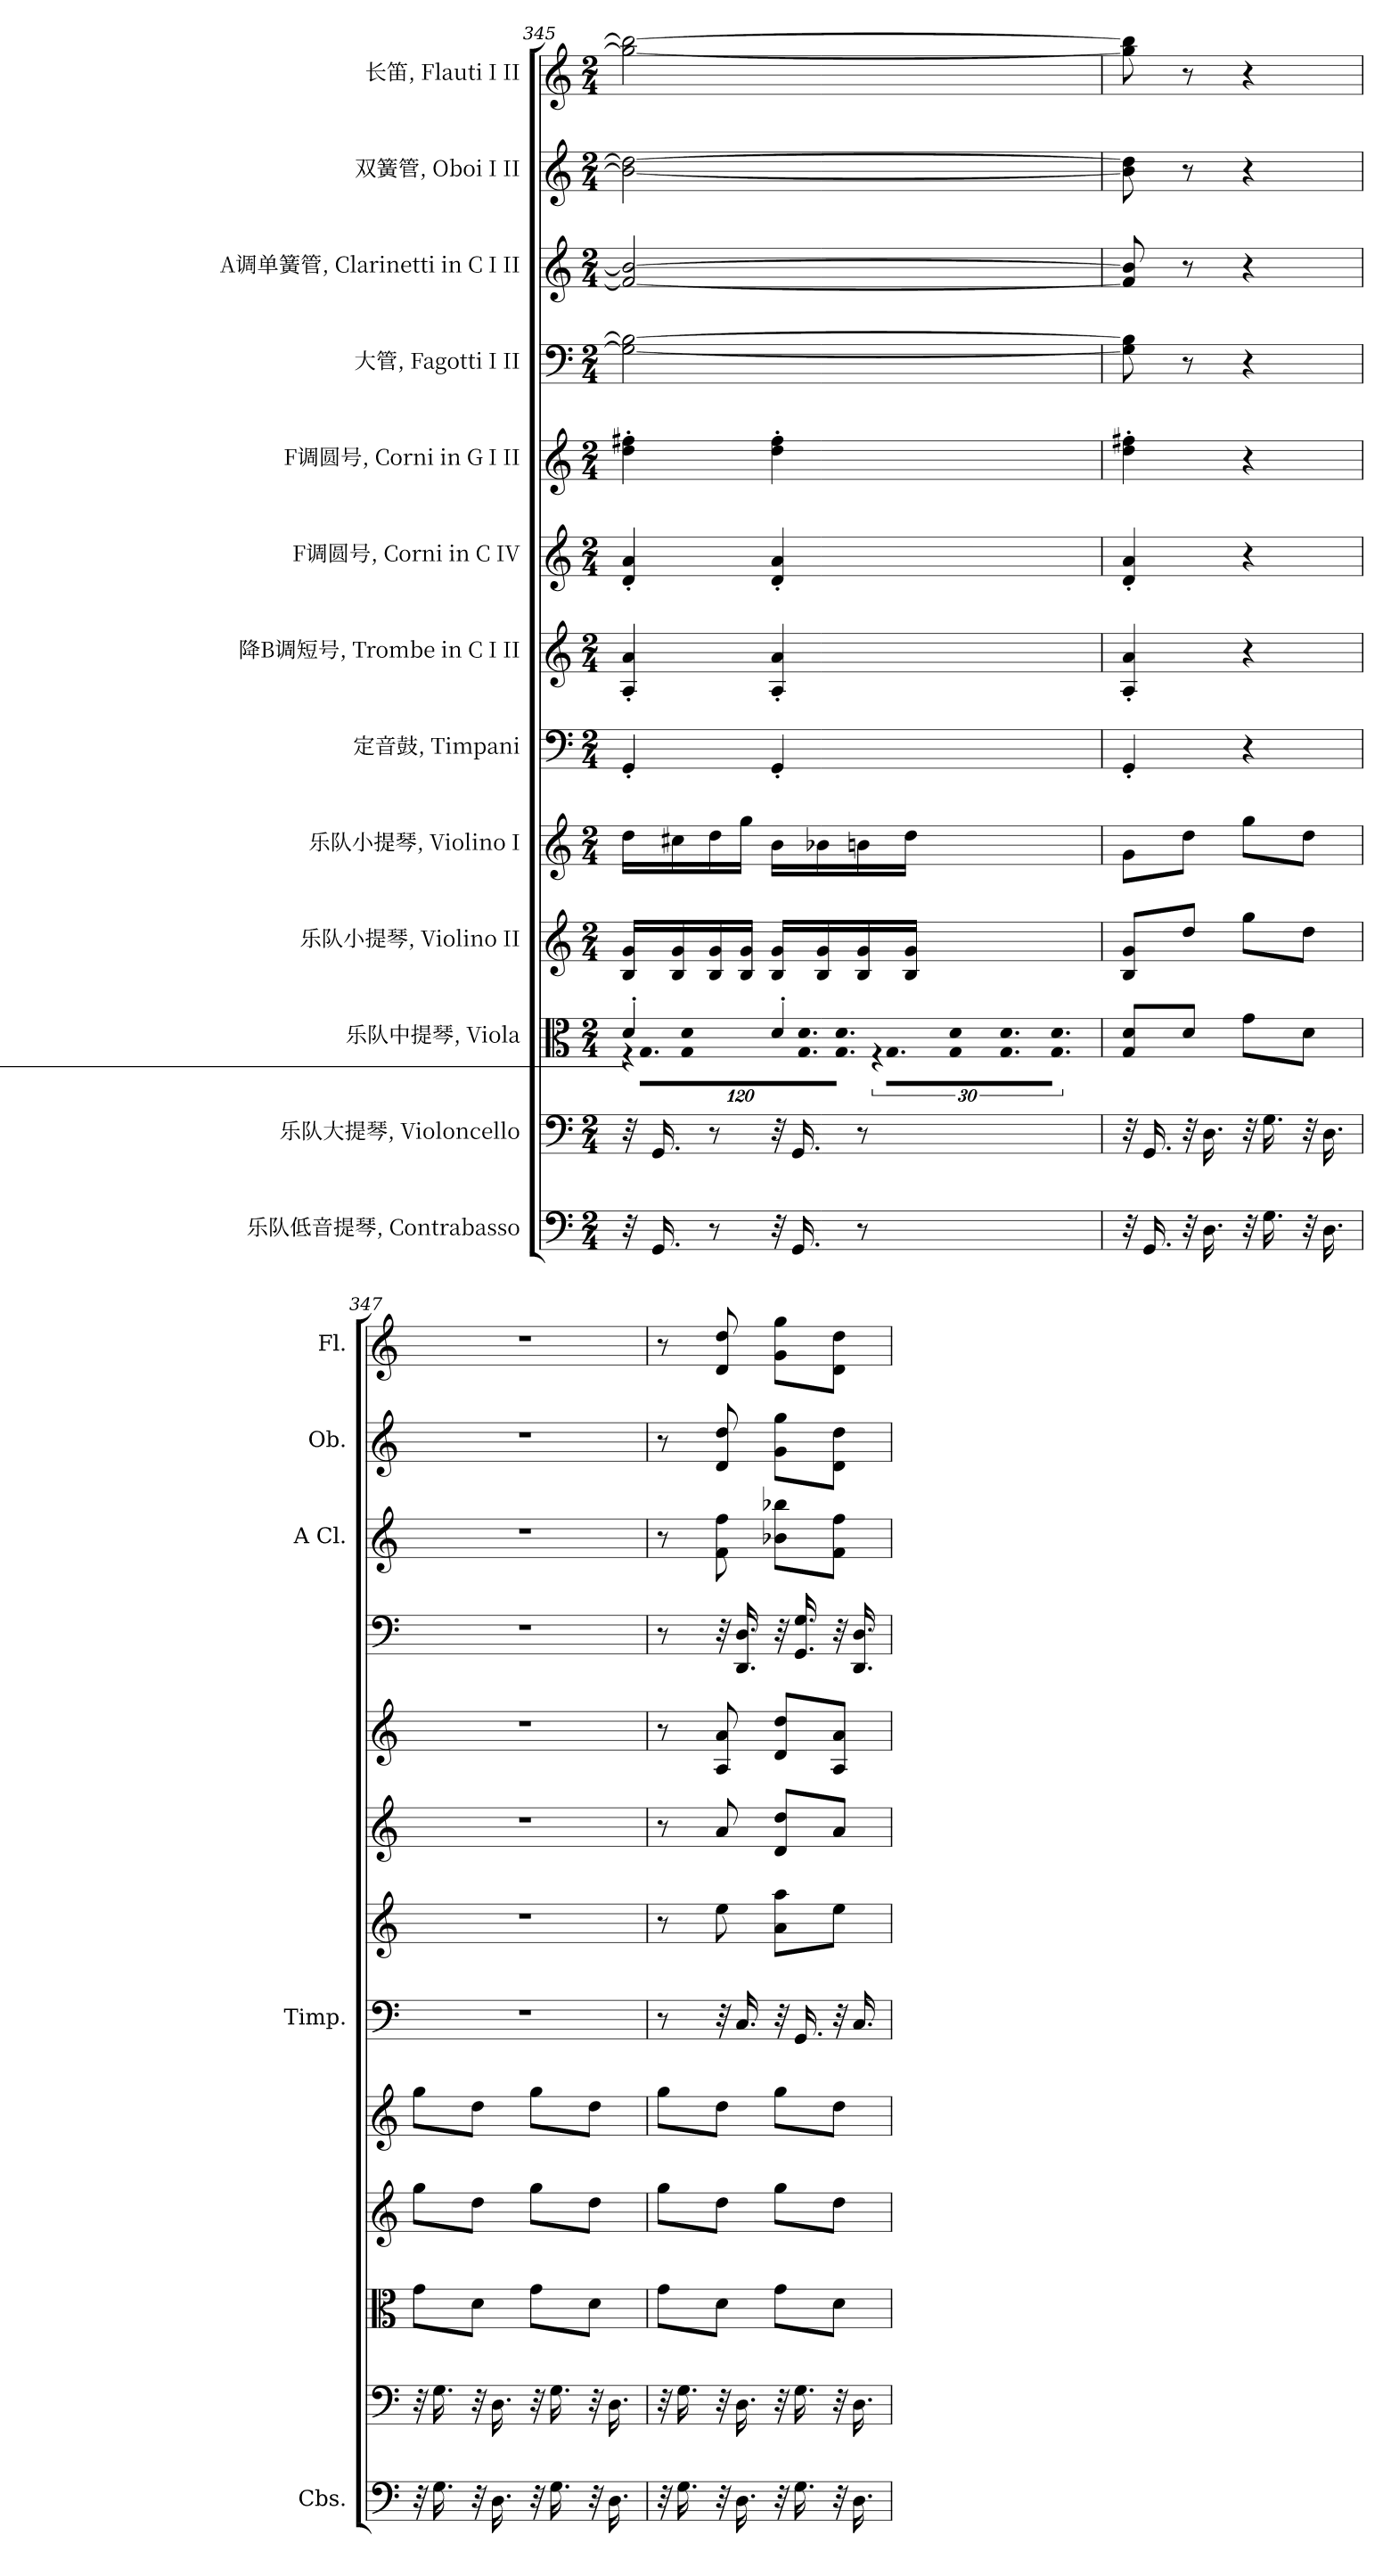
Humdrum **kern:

**kern	**kern	**kern	**kern	**kern	**kern	**kern	**kern	**kern	**kern	**kern	**kern	**kern
*part13	*part12	*part11	*part10	*part9	*part8	*part7	*part6	*part5	*part4	*part3	*part2	*part1
*staff13	*staff12	*staff11	*staff10	*staff9	*staff8	*staff7	*staff6	*staff5	*staff4	*staff3	*staff2	*staff1
*I"乐队低音提琴, Contrabasso	*I"乐队大提琴, Violoncello	*I"乐队中提琴, Viola	*I"乐队小提琴, Violino II	*I"乐队小提琴, Violino I	*I"定音鼓, Timpani	*I"降B调短号, Trombe in C I II	*I"F调圆号, Corni in C IV	*I"F调圆号, Corni in G I II	*I"大管, Fagotti I II	*I"A调单簧管, Clarinetti in C I II	*I"双簧管, Oboi I II	*I"长笛, Flauti I II
*I'Cbs.	*	*	*	*	*I'Timp.	*	*	*	*	*I'A Cl.	*I'Ob.	*I'Fl.
*clefF4	*clefF4	*clefC3	*clefG2	*clefG2	*clefF4	*clefG2	*clefG2	*clefG2	*clefF4	*clefG2	*clefG2	*clefG2
*ITrd7c12	*	*	*	*	*	*ITrd1c2	*ITrd4c7	*ITrd4c7	*	*ITrd2c3	*	*
*k[]	*k[]	*k[]	*k[]	*k[]	*k[]	*k[b-e-]	*k[b-]	*k[b-]	*k[]	*k[f#c#g#]	*k[]	*k[]
*M2/4	*M2/4	*M2/4	*M2/4	*M2/4	*M2/4	*M2/4	*M2/4	*M2/4	*M2/4	*M2/4	*M2/4	*M2/4
*MM128	*MM128	*MM128	*MM128	*MM128	*MM128	*MM128	*MM128	*MM128	*MM128	*MM128	*MM128	*MM128
=345	=345	=345	=345	=345	=345	=345	=345	=345	=345	=345	=345	=345
*	*	*^	*	*	*	*	*	*	*	*	*	*
!	!	!	!LO:N:vis=64	!	!	!	!	!	!	!	!	!	!
32r	32r	4d'/	960%17r	16B/ 16g/LL	16dd\LL	4GG'/	4G/' 4g/'	4G/' 4d/'	4g\' 4bn\'	2G\_ 2B\_	2d/_ 2g/_	2b\_ 2dd\_	2gg\_ 2bb\_
!	!	!	!LO:N:vis=32.	!	!	!	!	!	!	!	!	!	!
.	.	.	1920%103G\KLL	.	.	.	.	.	.	.	.	.	.
16.GGG/	16.GG/	.	.	.	.	.	.	.	.	.	.	.	.
.	.	.	.	16B/ 16g/	16cc#X\	.	.	.	.	.	.	.	.
!	!	!	!LO:N:vis=16	!	!	!	!	!	!	!	!	!	!
.	.	.	1920%137G\ 1920%137d\	.	.	.	.	.	.	.	.	.	.
8r	8r	.	.	16B/ 16g/	16dd\	.	.	.	.	.	.	.	.
!	!	!	!LO:N:vis=32.	!	!	!	!	!	!	!	!	!	!
.	.	.	1920%103G\ 1920%103d\L	.	.	.	.	.	.	.	.	.	.
.	.	.	.	16B/ 16g/JJ	16gg\JJ	.	.	.	.	.	.	.	.
!	!	!	!LO:N:vis=32.	!	!	!	!	!	!	!	!	!	!
.	.	.	1920%103G\ 1920%103d\JJJ	.	.	.	.	.	.	.	.	.	.
!	!	!	!LO:N:vis=64	!	!	!	!	!	!	!	!	!	!
32r	32r	4d'/	960%17r	16B/ 16g/LL	16b\LL	4GG'/	4G/' 4g/'	4G/' 4d/'	4g\' 4b\'	.	.	.	.
!	!	!	!LO:N:vis=32.	!	!	!	!	!	!	!	!	!	!
.	.	.	1920%103G\KLL	.	.	.	.	.	.	.	.	.	.
16.GGG/	16.GG/	.	.	.	.	.	.	.	.	.	.	.	.
.	.	.	.	16B/ 16g/	16b-X\	.	.	.	.	.	.	.	.
!	!	!	!LO:N:vis=16	!	!	!	!	!	!	!	!	!	!
.	.	.	1920%137G\ 1920%137d\	.	.	.	.	.	.	.	.	.	.
8r	8r	.	.	16B/ 16g/	16bn\	.	.	.	.	.	.	.	.
!	!	!	!LO:N:vis=32.	!	!	!	!	!	!	!	!	!	!
.	.	.	1920%103G\ 1920%103d\L	.	.	.	.	.	.	.	.	.	.
.	.	.	.	16B/ 16g/JJ	16dd\JJ	.	.	.	.	.	.	.	.
!	!	!	!LO:N:vis=32.	!	!	!	!	!	!	!	!	!	!
.	.	.	1920%103G\ 1920%103d\JJJ	.	.	.	.	.	.	.	.	.	.
*	*	*v	*v	*	*	*	*	*	*	*	*	*	*
=346	=346	=346	=346	=346	=346	=346	=346	=346	=346	=346	=346	=346
*	*	*	*	*	*	*	*	*	*	*	*	*MM128
32r	32r	8G/ 8d/L	8B/ 8g/L	8g\L	4GG'/	4G/' 4g/'	4G/' 4d/'	4g\' 4bn\'	8G\] 8B\]	8d/] 8g/]	8b\] 8dd\]	8gg\] 8bb\]
16.GGG/	16.GG/	.	.	.	.	.	.	.	.	.	.	.
32r	32r	8d/J	8dd/J	8dd\J	.	.	.	.	8r	8r	8r	8r
16.DD\	16.D\	.	.	.	.	.	.	.	.	.	.	.
*	*	*	*	*	*	*	*	*	*	*	*	*MM134
32r	32r	8g\L	8gg\L	8gg\L	4r	4r	4r	4r	4r	4r	4r	4r
16.GG\	16.G\	.	.	.	.	.	.	.	.	.	.	.
32r	32r	8d\J	8dd\J	8dd\J	.	.	.	.	.	.	.	.
16.DD\	16.D\	.	.	.	.	.	.	.	.	.	.	.
!!LO:PB:g=z
=347	=347	=347	=347	=347	=347	=347	=347	=347	=347	=347	=347	=347
*	*	*	*	*	*	*	*	*	*	*	*	*MM128
32r	32r	8g\L	8gg\L	8gg\L	2r	2r	2r	2r	2r	2r	2r	2r
16.GG\	16.G\	.	.	.	.	.	.	.	.	.	.	.
32r	32r	8d\J	8dd\J	8dd\J	.	.	.	.	.	.	.	.
16.DD\	16.D\	.	.	.	.	.	.	.	.	.	.	.
32r	32r	8g\L	8gg\L	8gg\L	.	.	.	.	.	.	.	.
16.GG\	16.G\	.	.	.	.	.	.	.	.	.	.	.
32r	32r	8d\J	8dd\J	8dd\J	.	.	.	.	.	.	.	.
16.DD\	16.D\	.	.	.	.	.	.	.	.	.	.	.
=348	=348	=348	=348	=348	=348	=348	=348	=348	=348	=348	=348	=348
*	*	*	*	*	*	*	*	*	*	*	*	*MM128
32r	32r	8g\L	8gg\L	8gg\L	8r	8r	8r	8r	8r	8r	8r	8r
16.GG\	16.G\	.	.	.	.	.	.	.	.	.	.	.
32r	32r	8d\J	8dd\J	8dd\J	32r	8dd\	8d/	8D/ 8d/	32r	8d\ 8dd\	8d/ 8dd/	8d/ 8dd/
16.DD\	16.D\	.	.	.	16.C/	.	.	.	16.DD/ 16.D/	.	.	.
*	*	*	*	*	*	*	*	*	*	*	*	*MM134
32r	32r	8g\L	8gg\L	8gg\L	32r	8g\ 8gg\L	8G/ 8g/L	8G/ 8g/L	32r	8gn\ 8ggn\L	8g\ 8gg\L	8g\ 8gg\L
16.GG\	16.G\	.	.	.	16.GG/	.	.	.	16.GG/ 16.G/	.	.	.
32r	32r	8d\J	8dd\J	8dd\J	32r	8dd\J	8d/J	8D/ 8d/J	32r	8d\ 8dd\J	8d\ 8dd\J	8d\ 8dd\J
16.DD\	16.D\	.	.	.	16.C/	.	.	.	16.DD/ 16.D/	.	.	.
=	=	=	=	=	=	=	=	=	=	=	=	=
*-	*-	*-	*-	*-	*-	*-	*-	*-	*-	*-	*-	*-
